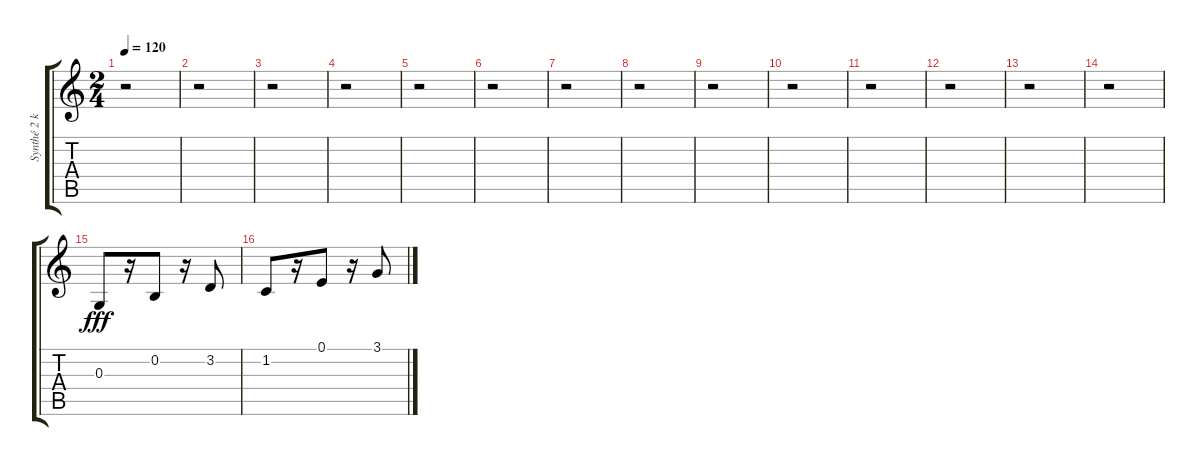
\track ("Synthé 2 kojote" "Synthé 2 k") {instrument brasssection}
\staff {score tabs}
\tuning (E4 B3 G3 D3 A2 E2) {hide}
\ts (2 4)
\tempo 120
\clef g2
\ks c
r.2{dy f} |
r.2 |
r.2 |
r.2 |
r.2 |
r.2 |
r.2 |
r.2 |
r.2 |
r.2 |
r.2 |
r.2 |
r.2 |
r.2 |
0.3.8{dy fff} r.16 0.2.8 r.16 3.2.8 |
1.2.8 r.16 0.1.8 r.16 3.1.8
